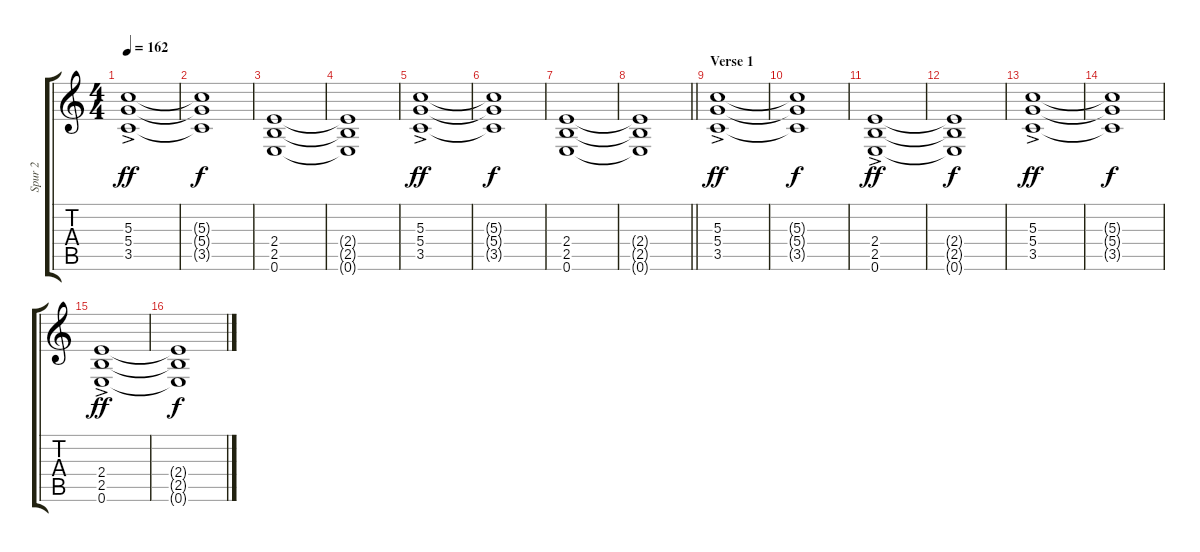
\track ("Spur 2" "Spur 2") {instrument acousticguitarsteel}
\staff {score tabs}
\tuning (E4 B3 G3 D3 A2 E2) {hide}
\ts (4 4)
\tempo 162
\clef g2
\ks c
(5.3 5.4{ac} 3.5{ac}).1{dy ff} |
(5.3{t} 5.4{t} 3.5{t}).1{dy f} |
(2.4 2.5 0.6).1 |
(2.4{t} 2.5{t} 0.6{t}).1 |
(5.3{ac} 5.4 3.5).1{dy ff} |
(5.3{t} 5.4{t} 3.5{t}).1{dy f} |
(2.4 2.5 0.6).1 |
\barLineRight lightlight
(2.4{t} 2.5{t} 0.6{t}).1 |
\section ("" "Verse 1")
(5.3 5.4 3.5{ac}).1{dy ff} |
(5.3{t} 5.4{t} 3.5{t}).1{dy f} |
(2.4 2.5{ac} 0.6).1{dy ff} |
(2.4{t} 2.5{t} 0.6{t}).1{dy f} |
(5.3 5.4 3.5{ac}).1{dy ff} |
(5.3{t} 5.4{t} 3.5{t}).1{dy f} |
(2.4 2.5{ac} 0.6).1{dy ff} |
(2.4{t} 2.5{t} 0.6{t}).1{dy f}
